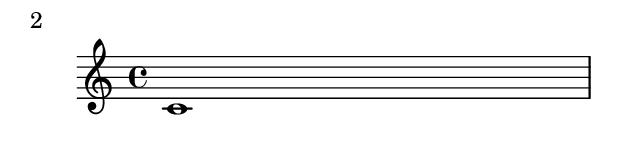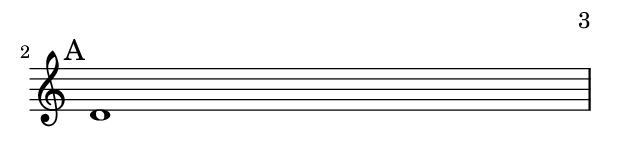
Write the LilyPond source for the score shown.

%% Do not edit this file; it is automatically
%% generated from LSR http://lsr.dsi.unimi.it
%% This file is in the public domain.
\version "2.13.31"

\header {
  lsrtags = "paper-and-layout"

  texidoc = "
A table of contents is included using @code{\\markuplines
\\table-of-contents}.  The TOC items are added with the
@code{\\tocItem} command.

"
  doctitle = "Table of contents"
} % begin verbatim

#(set-default-paper-size "a6")

\book {
  \markuplines \table-of-contents
  \pageBreak
  \tocItem \markup { The first score }
  \score {
    {
      c'1 \pageBreak
      \mark "A" \tocItem \markup { Mark A }
      d'1
    }
  }
  \pageBreak
  \tocItem \markup { The second score }
  \score {
    { e'1 }
    \header { piece = "Second score" }
  }
}
